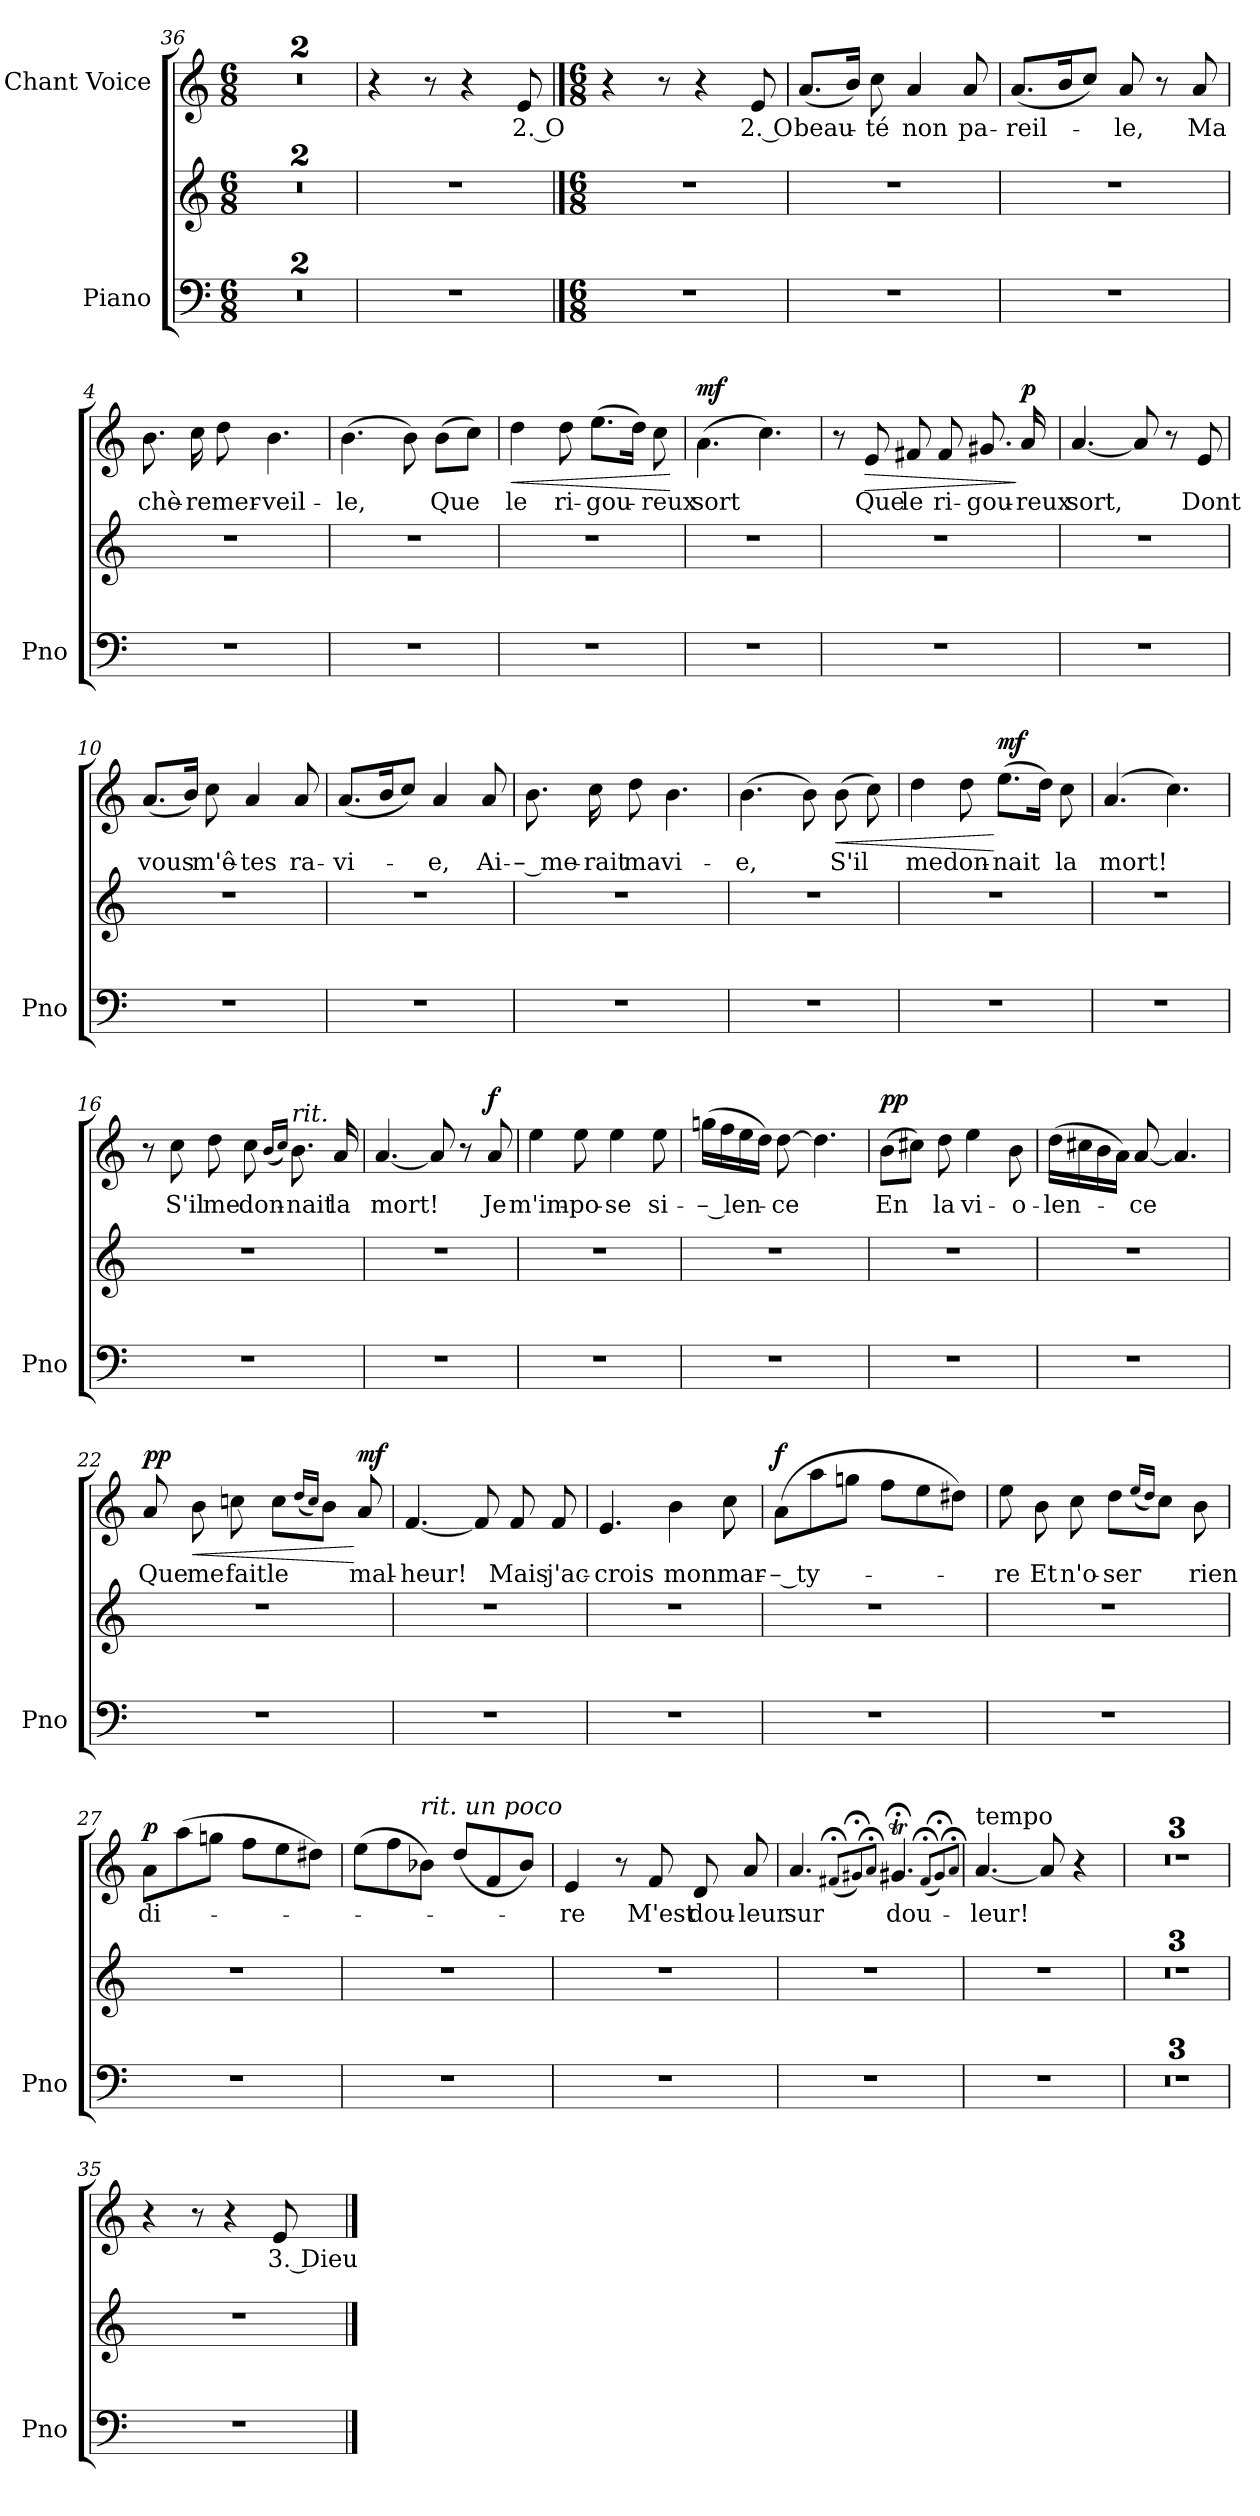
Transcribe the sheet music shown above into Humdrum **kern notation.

**kern	**kern	**kern	**text	**dynam
*part2	*part2	*part1	*part1	*part1
*staff3	*staff2	*staff1	*staff1	*staff1
*I"Piano	*	*I"Chant Voice	*	*
*I'Pno	*	*	*	*
*clefF4	*clefG2	*clefG2	*	*
*k[]	*k[]	*k[]	*	*
*M6/8	*M6/8	*M6/8	*	*
=36	=36	=36	=36	=36
2.r	2.r	2.r	.	.
=37	=37	=37	=37	=37
2.r	2.r	2.r	.	.
=38	=38	=38	=38	=38
2.r	2.r	4r	.	.
.	.	8r	.	.
.	.	4r	.	.
!	!	!	!LO:LY:b	!
.	.	8e/	2. O	.
!!LO:LB:g=z
==1	==1	==1	==1	==1
*M6/8	*M6/8	*M6/8	*	*
2.r	2.r	4r	.	.
.	.	8r	.	.
.	.	4r	.	.
!	!	!	!LO:LY:b	!
.	.	8e/	2. O	.
=2	=2	=2	=2	=2
!	!	!	!LO:LY:b	!
2.r	2.r	(<8.a/L	beau-	.
.	.	16b/Jk)	.	.
!	!	!	!LO:LY:b	!
.	.	8cc\	-té	.
!	!	!	!LO:LY:b	!
.	.	4a/	non	.
!	!	!	!LO:LY:b	!
.	.	8a/	pa-	.
=3	=3	=3	=3	=3
!	!	!	!LO:LY:b	!
2.r	2.r	(<8.a/L	-reil-	.
.	.	16b/K	.	.
.	.	8cc/J)	.	.
!	!	!	!LO:LY:b	!
.	.	8a/	-le,	.
.	.	8r	.	.
!	!	!	!LO:LY:b	!
.	.	8a/	Ma	.
=4	=4	=4	=4	=4
!	!	!	!LO:LY:b	!
2.r	2.r	8.b\	chè-	.
!	!	!	!LO:LY:b	!
.	.	16cc\	-re	.
!	!	!	!LO:LY:b	!
.	.	8dd\	mer-	.
!	!	!	!LO:LY:b	!
.	.	4.b\	-veil-	.
=5	=5	=5	=5	=5
!	!	!	!LO:LY:b	!
2.r	2.r	(>4.b\	-le,	.
.	.	8b\)	.	.
!	!	!	!LO:LY:b	!
.	.	(>8b\L	Que	.
.	.	8cc\J)	.	.
!!LO:LB:g=z
=6	=6	=6	=6	=6
!	!	!	!LO:LY:b	!LO:HP:b
2.r	2.r	4dd\	le	<
!	!	!	!LO:LY:b	!
.	.	8dd\	ri-	.
!	!	!	!LO:LY:b	!
.	.	(>8.ee\L	-gou-	.
.	.	16dd\Jk)	.	.
!	!	!	!LO:LY:b	!
.	.	8cc\	-reux	.
.	.	.	.	[
=7	=7	=7	=7	=7
!	!	!	!LO:LY:b	!LO:DY:a
2.r	2.r	(>4.a\	sort	mf
.	.	4.cc\)	.	.
=8	=8	=8	=8	=8
2.r	2.r	8r	.	.
!	!	!	!LO:LY:b	!LO:HP:b
.	.	8e/	Que	>
!	!	!	!LO:LY:b	!
.	.	8f#X/	le	.
!	!	!	!LO:LY:b	!
.	.	8f#/	ri-	.
!	!	!	!LO:LY:b	!
.	.	8.g#X/	-gou-	.
!	!	!	!LO:LY:b	!LO:DY:n=1:a
.	.	16a/	-reux	] p
=9	=9	=9	=9	=9
!	!	!	!LO:LY:b	!
2.r	2.r	[4.a/	sort,	.
.	.	8a/]	.	.
.	.	8r	.	.
!	!	!	!LO:LY:b	!
.	.	8e/	Dont	.
=10	=10	=10	=10	=10
!	!	!	!LO:LY:b	!
2.r	2.r	(<8.a/L	vous	.
.	.	16b/Jk)	.	.
!	!	!	!LO:LY:b	!
.	.	8cc\	m'ê-	.
!	!	!	!LO:LY:b	!
.	.	4a/	-tes	.
!	!	!	!LO:LY:b	!
.	.	8a/	ra-	.
=11	=11	=11	=11	=11
!	!	!	!LO:LY:b	!
2.r	2.r	(<8.a/L	-vi-	.
.	.	16b/K	.	.
.	.	8cc/J)	.	.
!	!	!	!LO:LY:b	!
.	.	4a/	-e,	.
!	!	!	!LO:LY:b	!
.	.	8a/	Ai-	.
!!LO:LB:g=z
=12	=12	=12	=12	=12
!	!	!	!LO:LY:b	!
2.r	2.r	8.b\	-– me-	.
!	!	!	!LO:LY:b	!
.	.	16cc\	-rait	.
!	!	!	!LO:LY:b	!
.	.	8dd\	ma	.
!	!	!	!LO:LY:b	!
.	.	4.b\	vi-	.
=13	=13	=13	=13	=13
!	!	!	!LO:LY:b	!
2.r	2.r	(>4.b\	-e,	.
.	.	8b\)	.	.
!	!	!	!LO:LY:b	!LO:HP:b
.	.	(>8b\	S'il	<
.	.	8cc\)	.	.
=14	=14	=14	=14	=14
!	!	!	!LO:LY:b	!
2.r	2.r	4dd\	me	.
!	!	!	!LO:LY:b	!
.	.	8dd\	don-	.
!	!	!	!LO:LY:b	!LO:DY:n=1:a
.	.	(>8.ee\L	-nait	[ mf
.	.	16dd\Jk)	.	.
!	!	!	!LO:LY:b	!
.	.	8cc\	la	.
=15	=15	=15	=15	=15
!	!	!	!LO:LY:b	!
2.r	2.r	(>4.a/	mort!	.
.	.	4.cc\)	.	.
=16	=16	=16	=16	=16
2.r	2.r	8r	.	.
!	!	!	!LO:LY:b	!
.	.	8cc\	S'il	.
!	!	!	!LO:LY:b	!
.	.	8dd\	me	.
!	!	!	!LO:LY:b	!
.	.	8cc\	don-	.
*	*	*MM82	*	*
.	.	(<16qb/LL	.	.
.	.	16qcc/JJ)	.	.
!	!	!LO:TX:a:i:t=rit.	!	!
!	!	!	!LO:LY:b	!
.	.	8.b\	-nait	.
!	!	!	!LO:LY:b	!
.	.	16a/	la	.
=17	=17	=17	=17	=17
!	!	!	!LO:LY:b	!
2.r	2.r	[4.a/	mort!	.
*	*	*MM92	*	*
.	.	8a/]	.	.
.	.	8r	.	.
!	!	!	!LO:LY:b	!LO:DY:a
.	.	8a/	Je	f
=18	=18	=18	=18	=18
!	!	!	!LO:LY:b	!
2.r	2.r	4ee\	m'im-	.
!	!	!	!LO:LY:b	!
.	.	8ee\	-po-	.
!	!	!	!LO:LY:b	!
.	.	4ee\	-se	.
!	!	!	!LO:LY:b	!
.	.	8ee\	si-	.
!!LO:LB:g=z
=19	=19	=19	=19	=19
!	!	!	!LO:LY:b	!
2.r	2.r	(>16ggn\LL	-– len-	.
.	.	16ff\	.	.
.	.	16ee\	.	.
.	.	16dd\JJ)	.	.
!	!	!	!LO:LY:b	!
.	.	[8dd\	-ce	.
.	.	4.dd\]	.	.
=20	=20	=20	=20	=20
!	!	!	!LO:LY:b	!LO:DY:a
2.r	2.r	(>8b\L	En	pp
.	.	8cc#X\J)	.	.
!	!	!	!LO:LY:b	!
.	.	8dd\	la	.
!	!	!	!LO:LY:b	!
.	.	4ee\	vi-	.
!	!	!	!LO:LY:b	!
.	.	8b\	-o-	.
=21	=21	=21	=21	=21
!	!	!	!LO:LY:b	!
2.r	2.r	(>16dd\LL	-len-	.
.	.	16cc#X\	.	.
.	.	16b\	.	.
.	.	16a\JJ)	.	.
!	!	!	!LO:LY:b	!
.	.	[8a/	-ce	.
.	.	4.a/]	.	.
=22	=22	=22	=22	=22
!	!	!	!LO:LY:b	!LO:DY:a
2.r	2.r	8a/	Que	pp
!	!	!	!LO:LY:b	!LO:HP:b
.	.	8b\	me	<
!	!	!	!LO:LY:b	!
.	.	8ccn\	fait	.
!	!	!	!LO:LY:b	!
.	.	8cc\L	le	.
.	.	(<16qdd/LL	.	.
.	.	16qcc/JJ)	.	.
.	.	8b\J	.	.
!	!	!	!LO:LY:b	!LO:DY:n=1:a
.	.	8a/	mal-	[ mf
=23	=23	=23	=23	=23
!	!	!	!LO:LY:b	!
2.r	2.r	[4.f/	-heur!	.
.	.	8f/]	.	.
!	!	!	!LO:LY:b	!
.	.	8f/	Mais	.
!	!	!	!LO:LY:b	!
.	.	8f/	j'ac-	.
=24	=24	=24	=24	=24
!	!	!	!LO:LY:b	!
2.r	2.r	4.e/	-crois	.
!	!	!	!LO:LY:b	!
.	.	4b\	mon	.
!	!	!	!LO:LY:b	!
.	.	8cc\	mar-	.
!!LO:LB:g=z
=25	=25	=25	=25	=25
!	!	!	!LO:LY:b	!LO:DY:a
2.r	2.r	(>8a\L	-– ty-	f
.	.	8aa\	.	.
.	.	8ggn\J	.	.
.	.	8ff\L	.	.
.	.	8ee\	.	.
.	.	8dd#X\J)	.	.
=26	=26	=26	=26	=26
!	!	!	!LO:LY:b	!
2.r	2.r	8ee\	-re	.
!	!	!	!LO:LY:b	!
.	.	8b\	Et	.
!	!	!	!LO:LY:b	!
.	.	8cc\	n'o-	.
!	!	!	!LO:LY:b	!
.	.	8dd\L	-ser	.
.	.	(<16qee/LL	.	.
.	.	16qdd/JJ)	.	.
.	.	8cc\J	.	.
!	!	!	!LO:LY:b	!
.	.	8b\	rien	.
=27	=27	=27	=27	=27
!	!	!	!LO:LY:b	!LO:DY:a
2.r	2.r	8a\L	di-	p
.	.	(>8aa\	.	.
.	.	8ggn\J	.	.
.	.	8ff\L	.	.
.	.	8ee\	.	.
.	.	8dd#X\J)	.	.
=28	=28	=28	=28	=28
2.r	2.r	(>8ee\L	.	.
.	.	8ff\	.	.
!	!	!LO:TX:a:i:t=rit. un poco	!	!
.	.	8b-X\J)	.	.
*	*	*MM88	*	*
.	.	(<8dd/L	.	.
.	.	8f/	.	.
.	.	8b-/J)	.	.
=29	=29	=29	=29	=29
!	!	!	!LO:LY:b	!
2.r	2.r	4e/	-re	.
.	.	8r	.	.
!	!	!	!LO:LY:b	!
.	.	8f/	M'est	.
!	!	!	!LO:LY:b	!
.	.	8d/	dou-	.
!	!	!	!LO:LY:b	!
.	.	8a/	-leur	.
=30	=30	=30	=30	=30
!	!	!	!LO:LY:b	!
2.r	2.r	4.a/	sur	.
*	*	*MM72	*	*
.	.	(<8qf#X;</L	.	.
.	.	8qg#X;</)	.	.
.	.	8qa;</J	.	.
!	!	!	!LO:LY:b	!
.	.	4.g#;<t/	dou-	.
.	.	(<8qf#;</L	.	.
.	.	8qg#;</)	.	.
.	.	8qa;</J	.	.
=31	=31	=31	=31	=31
*	*	*MM92	*	*
!	!	!LO:TX:a:t=tempo	!	!
!	!	!	!LO:LY:b	!
2.r	2.r	[4.a/	-leur!	.
.	.	8a/]	.	.
.	.	4r	.	.
=32	=32	=32	=32	=32
2.r	2.r	2.r	.	.
=33	=33	=33	=33	=33
2.r	2.r	2.r	.	.
=34	=34	=34	=34	=34
2.r	2.r	2.r	.	.
=35	=35	=35	=35	=35
2.r	2.r	4r	.	.
.	.	8r	.	.
.	.	4r	.	.
!	!	!	!LO:LY:b	!
.	.	8e/	3. Dieu	.
==	==	==	==	==
*-	*-	*-	*-	*-
